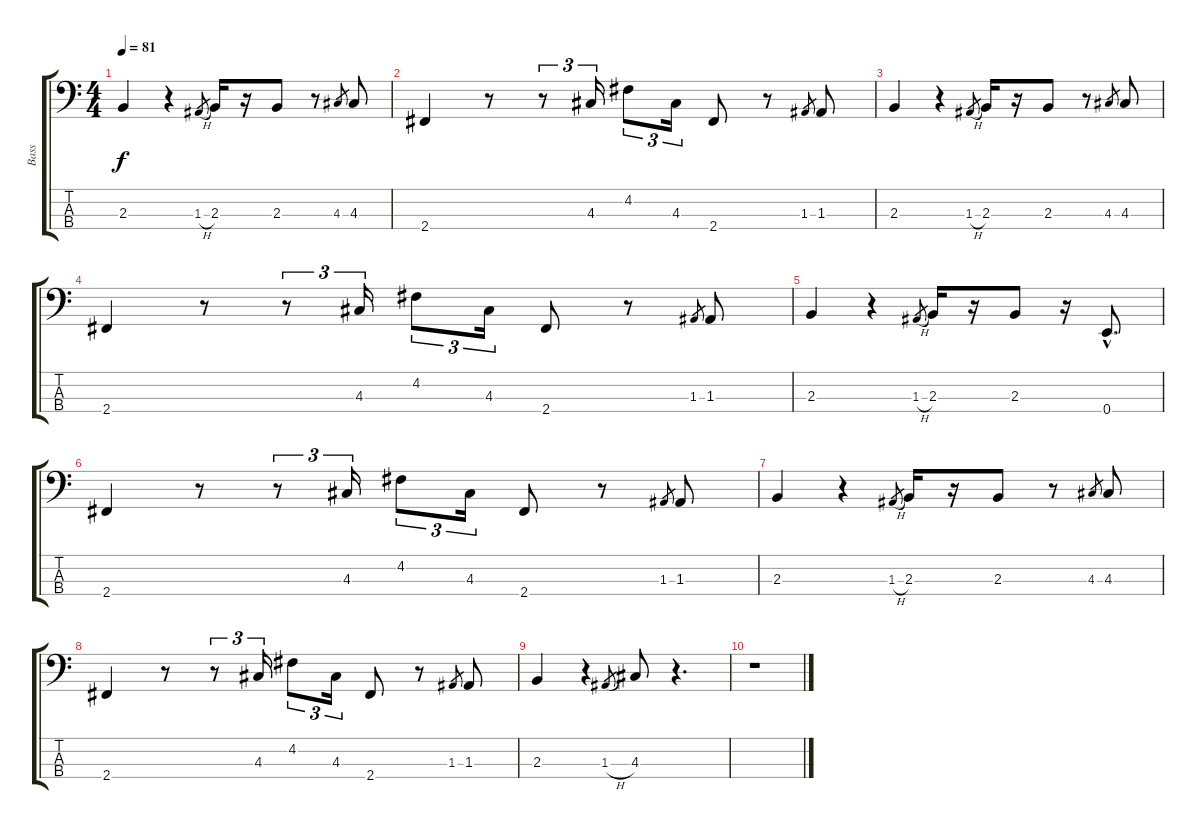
\track ("Bass" "Bass") {instrument electricbassfinger}
\staff {score tabs}
\tuning (G2 D2 A1 E1) {hide}
\ts (4 4)
\tempo 81
\clef f4
\ks c
2.3.4{dy f} r.4 1.3{h}.8{gr} 2.3.16 r.16 2.3.8 r.8 4.3.8{gr} 4.3.8 |
2.4.4 r.8 r.8{tu (3 2)} 4.3.16{tu (3 2)} 4.2.8{tu (3 2)} 4.3.16{tu (3 2)} 2.4.8 r.8 1.3.8{gr} 1.3.8 |
2.3.4 r.4 1.3{h}.8{gr} 2.3.16 r.16 2.3.8 r.8 4.3.8{gr} 4.3.8 |
2.4.4 r.8 r.8{tu (3 2)} 4.3.16{tu (3 2)} 4.2.8{tu (3 2)} 4.3.16{tu (3 2)} 2.4.8 r.8 1.3.8{gr} 1.3.8 |
2.3.4 r.4 1.3{h}.8{gr} 2.3.16 r.16 2.3.8 r.16 0.4{hac}.8{d} |
2.4.4 r.8 r.8{tu (3 2)} 4.3.16{tu (3 2)} 4.2.8{tu (3 2)} 4.3.16{tu (3 2)} 2.4.8 r.8 1.3.8{gr} 1.3.8 |
2.3.4 r.4 1.3{h}.8{gr} 2.3.16 r.16 2.3.8 r.8 4.3.8{gr} 4.3.8 |
2.4.4 r.8 r.8{tu (3 2)} 4.3.16{tu (3 2)} 4.2.8{tu (3 2)} 4.3.16{tu (3 2)} 2.4.8 r.8 1.3.8{gr} 1.3.8 |
2.3.4 r.4 1.3{h}.8{gr} 4.3.8 r.4{d} |
r.1
